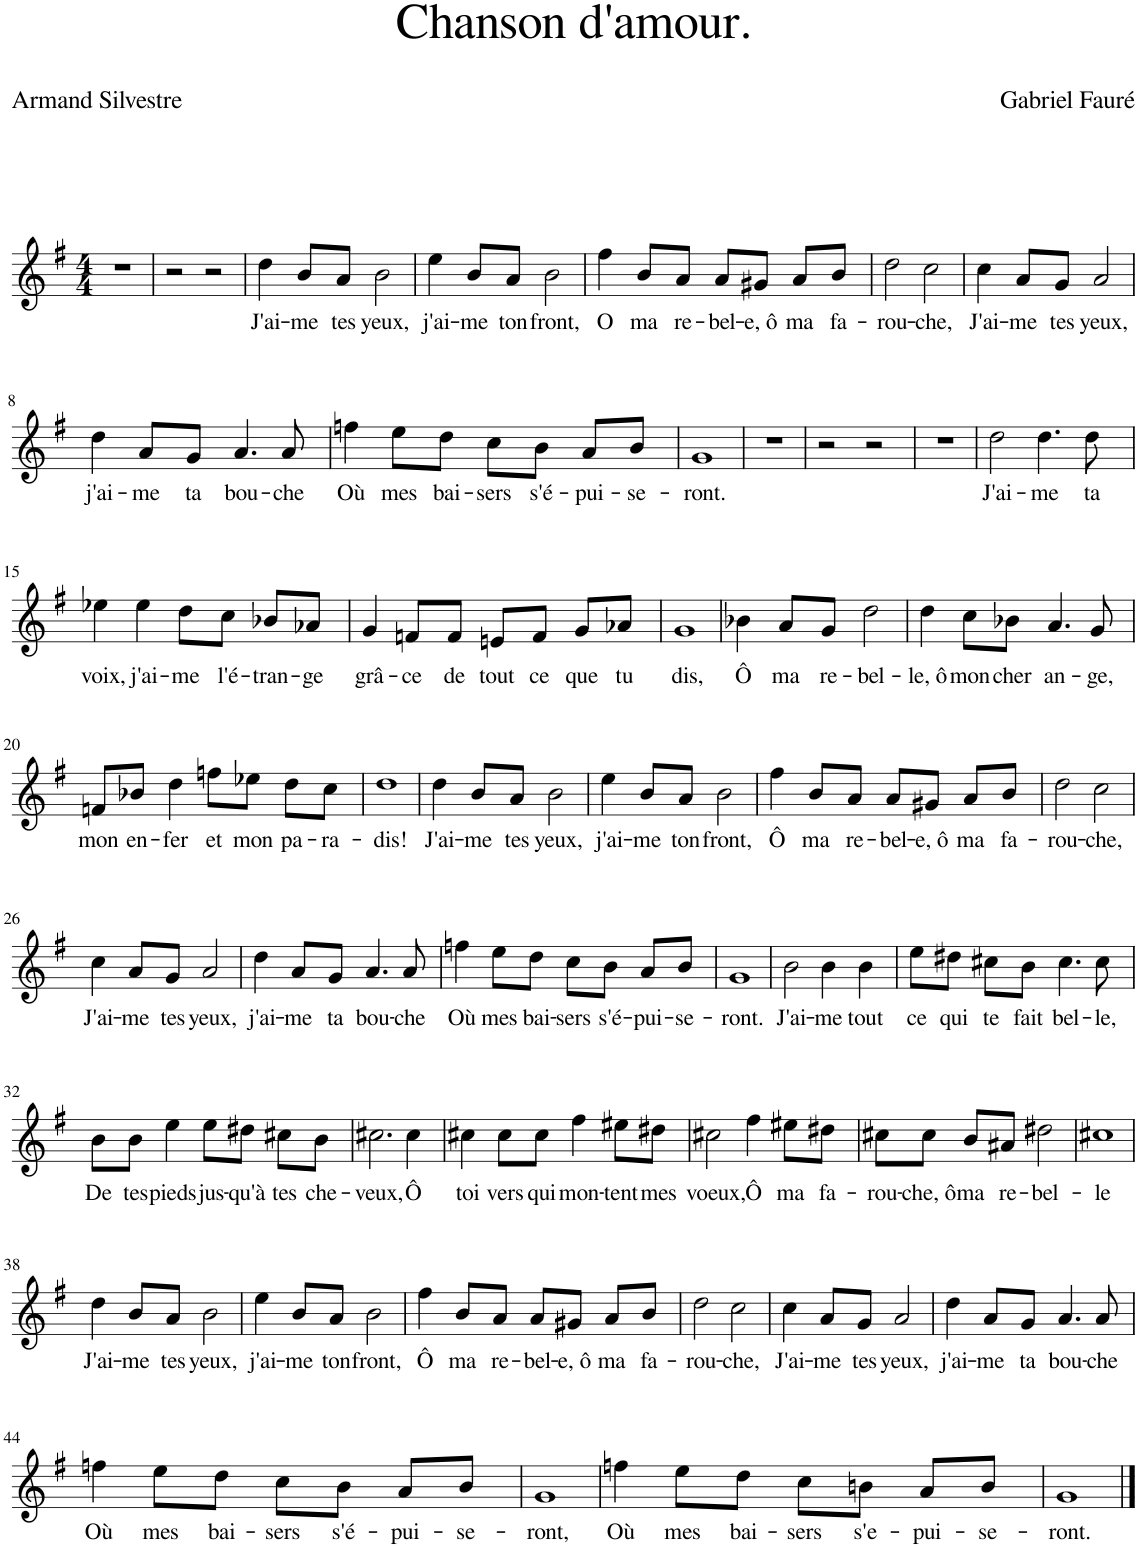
**kern	**text
*part1	*part1
*staff1	*staff1
*I"Piano	*
*I'Pno	*
*clefG2	*
*k[f#]	*
*M4/4	*
=1	=1
1r	.
=2	=2
2r	.
2r	.
=3	=3
!	!LO:LY:b
4dd\	J'ai-
!	!LO:LY:b
8b/L	-me
!	!LO:LY:b
8a/J	tes
!	!LO:LY:b
2b\	yeux,
=4	=4
!	!LO:LY:b
4ee\	j'ai-
!	!LO:LY:b
8b/L	-me
!	!LO:LY:b
8a/J	ton
!	!LO:LY:b
2b\	front,
=5	=5
!	!LO:LY:b
4ff#\	O
!	!LO:LY:b
8b/L	ma
!	!LO:LY:b
8a/J	re-
!	!LO:LY:b
8a/L	-bel-
!	!LO:LY:b
8g#X/J	-e, ô
!	!LO:LY:b
8a/L	ma
!	!LO:LY:b
8b/J	fa-
=6	=6
!	!LO:LY:b
2dd\	-rou-
!	!LO:LY:b
2cc\	-che,
=7	=7
!	!LO:LY:b
4cc\	J'ai-
!	!LO:LY:b
8a/L	-me
!	!LO:LY:b
8g/J	tes
!	!LO:LY:b
2a/	yeux,
!!LO:LB:g=z
=8	=8
!	!LO:LY:b
4dd\	j'ai-
!	!LO:LY:b
8a/L	-me
!	!LO:LY:b
8g/J	ta
!	!LO:LY:b
4.a/	bou-
!	!LO:LY:b
8a/	-che
=9	=9
!	!LO:LY:b
4ffn\	Où
!	!LO:LY:b
8ee\L	mes
!	!LO:LY:b
8dd\J	bai-
!	!LO:LY:b
8cc\L	-sers
!	!LO:LY:b
8b\J	s'é-
!	!LO:LY:b
8a/L	-pui-
!	!LO:LY:b
8b/J	-se-
=10	=10
!	!LO:LY:b
1g	-ront.
=11	=11
1r	.
=12	=12
2r	.
2r	.
=13	=13
1r	.
=14	=14
!	!LO:LY:b
2dd\	J'ai-
!	!LO:LY:b
4.dd\	-me
!	!LO:LY:b
8dd\	ta
!!LO:LB:g=z
=15	=15
!	!LO:LY:b
4ee-X\	voix,
!	!LO:LY:b
4ee-\	j'ai-
!	!LO:LY:b
8dd\L	-me
!	!LO:LY:b
8cc\J	l'é-
!	!LO:LY:b
8b-X/L	-tran-
!	!LO:LY:b
8a-X/J	-ge
=16	=16
!	!LO:LY:b
4g/	grâ-
!	!LO:LY:b
8fn/L	-ce
!	!LO:LY:b
8f/J	de
!	!LO:LY:b
8en/L	tout
!	!LO:LY:b
8f/J	ce
!	!LO:LY:b
8g/L	que
!	!LO:LY:b
8a-X/J	tu
=17	=17
!	!LO:LY:b
1g	dis,
=18	=18
!	!LO:LY:b
4b-X\	Ô
!	!LO:LY:b
8a/L	ma
!	!LO:LY:b
8g/J	re-
!	!LO:LY:b
2dd\	-bel-
=19	=19
!	!LO:LY:b
4dd\	-le, ô
!	!LO:LY:b
8cc\L	mon
!	!LO:LY:b
8b-X\J	cher
!	!LO:LY:b
4.a/	an-
!	!LO:LY:b
8g/	-ge,
!!LO:LB:g=z
=20	=20
!	!LO:LY:b
8fn/L	mon
!	!LO:LY:b
8b-X/J	en-
!	!LO:LY:b
4dd\	-fer
!	!LO:LY:b
8ffn\L	et
!	!LO:LY:b
8ee-X\J	mon
!	!LO:LY:b
8dd\L	pa-
!	!LO:LY:b
8cc\J	-ra-
=21	=21
!	!LO:LY:b
1dd	-dis!
=22	=22
!	!LO:LY:b
4dd\	J'ai-
!	!LO:LY:b
8b/L	-me
!	!LO:LY:b
8a/J	tes
!	!LO:LY:b
2b\	yeux,
=23	=23
!	!LO:LY:b
4ee\	j'ai-
!	!LO:LY:b
8b/L	-me
!	!LO:LY:b
8a/J	ton
!	!LO:LY:b
2b\	front,
=24	=24
!	!LO:LY:b
4ff#\	Ô
!	!LO:LY:b
8b/L	ma
!	!LO:LY:b
8a/J	re-
!	!LO:LY:b
8a/L	-bel-
!	!LO:LY:b
8g#X/J	-e, ô
!	!LO:LY:b
8a/L	ma
!	!LO:LY:b
8b/J	fa-
=25	=25
!	!LO:LY:b
2dd\	-rou-
!	!LO:LY:b
2cc\	-che,
!!LO:LB:g=z
=26	=26
!	!LO:LY:b
4cc\	J'ai-
!	!LO:LY:b
8a/L	-me
!	!LO:LY:b
8g/J	tes
!	!LO:LY:b
2a/	yeux,
=27	=27
!	!LO:LY:b
4dd\	j'ai-
!	!LO:LY:b
8a/L	-me
!	!LO:LY:b
8g/J	ta
!	!LO:LY:b
4.a/	bou-
!	!LO:LY:b
8a/	-che
=28	=28
!	!LO:LY:b
4ffn\	Où
!	!LO:LY:b
8ee\L	mes
!	!LO:LY:b
8dd\J	bai-
!	!LO:LY:b
8cc\L	-sers
!	!LO:LY:b
8b\J	s'é-
!	!LO:LY:b
8a/L	-pui-
!	!LO:LY:b
8b/J	-se-
=29	=29
!	!LO:LY:b
1g	-ront.
=30	=30
!	!LO:LY:b
2b\	J'ai-
!	!LO:LY:b
4b\	-me
!	!LO:LY:b
4b\	tout
=31	=31
!	!LO:LY:b
8ee\L	ce
!	!LO:LY:b
8dd#X\J	qui
!	!LO:LY:b
8cc#X\L	te
!	!LO:LY:b
8b\J	fait
!	!LO:LY:b
4.cc#\	bel-
!	!LO:LY:b
8cc#\	-le,
!!LO:LB:g=z
=32	=32
!	!LO:LY:b
8b\L	De
!	!LO:LY:b
8b\J	tes
!	!LO:LY:b
4ee\	pieds
!	!LO:LY:b
8ee\L	jus-
!	!LO:LY:b
8dd#X\J	-qu'à
!	!LO:LY:b
8cc#X\L	tes
!	!LO:LY:b
8b\J	che-
=33	=33
!	!LO:LY:b
2.cc#X\	-veux,
!	!LO:LY:b
4cc#\	Ô
=34	=34
!	!LO:LY:b
4cc#X\	toi
!	!LO:LY:b
8cc#\L	vers
!	!LO:LY:b
8cc#\J	qui
!	!LO:LY:b
4ff#\	mon-
!	!LO:LY:b
8ee#X\L	-tent
!	!LO:LY:b
8dd#X\J	mes
=35	=35
!	!LO:LY:b
2cc#X\	voeux,
!	!LO:LY:b
4ff#\	Ô
!	!LO:LY:b
8ee#X\L	ma
!	!LO:LY:b
8dd#X\J	fa-
=36	=36
!	!LO:LY:b
8cc#X\L	-rou-
!	!LO:LY:b
8cc#\J	-che, ô
!	!LO:LY:b
8b/L	ma
!	!LO:LY:b
8a#X/J	re-
!	!LO:LY:b
2dd#X\	-bel-
=37	=37
!	!LO:LY:b
1cc#X	-le
!!LO:LB:g=z
=38	=38
!	!LO:LY:b
4dd\	J'ai-
!	!LO:LY:b
8b/L	-me
!	!LO:LY:b
8a/J	tes
!	!LO:LY:b
2b\	yeux,
=39	=39
!	!LO:LY:b
4ee\	j'ai-
!	!LO:LY:b
8b/L	-me
!	!LO:LY:b
8a/J	ton
!	!LO:LY:b
2b\	front,
=40	=40
!	!LO:LY:b
4ff#\	Ô
!	!LO:LY:b
8b/L	ma
!	!LO:LY:b
8a/J	re-
!	!LO:LY:b
8a/L	-bel-
!	!LO:LY:b
8g#X/J	-e, ô
!	!LO:LY:b
8a/L	ma
!	!LO:LY:b
8b/J	fa-
=41	=41
!	!LO:LY:b
2dd\	-rou-
!	!LO:LY:b
2cc\	-che,
=42	=42
!	!LO:LY:b
4cc\	J'ai-
!	!LO:LY:b
8a/L	-me
!	!LO:LY:b
8g/J	tes
!	!LO:LY:b
2a/	yeux,
=43	=43
!	!LO:LY:b
4dd\	j'ai-
!	!LO:LY:b
8a/L	-me
!	!LO:LY:b
8g/J	ta
!	!LO:LY:b
4.a/	bou-
!	!LO:LY:b
8a/	-che
!!LO:LB:g=z
=44	=44
!	!LO:LY:b
4ffn\	Où
!	!LO:LY:b
8ee\L	mes
!	!LO:LY:b
8dd\J	bai-
!	!LO:LY:b
8cc\L	-sers
!	!LO:LY:b
8b\J	s'é-
!	!LO:LY:b
8a/L	-pui-
!	!LO:LY:b
8b/J	-se-
=45	=45
!	!LO:LY:b
1g	-ront,
=46	=46
!	!LO:LY:b
4ffn\	Où
!	!LO:LY:b
8ee\L	mes
!	!LO:LY:b
8dd\J	bai-
!	!LO:LY:b
8cc\L	-sers
!	!LO:LY:b
8bn\J	s'e-
!	!LO:LY:b
8a/L	-pui-
!	!LO:LY:b
8b/J	-se-
=47	=47
!	!LO:LY:b
1g	-ront.
==	==
*-	*-
